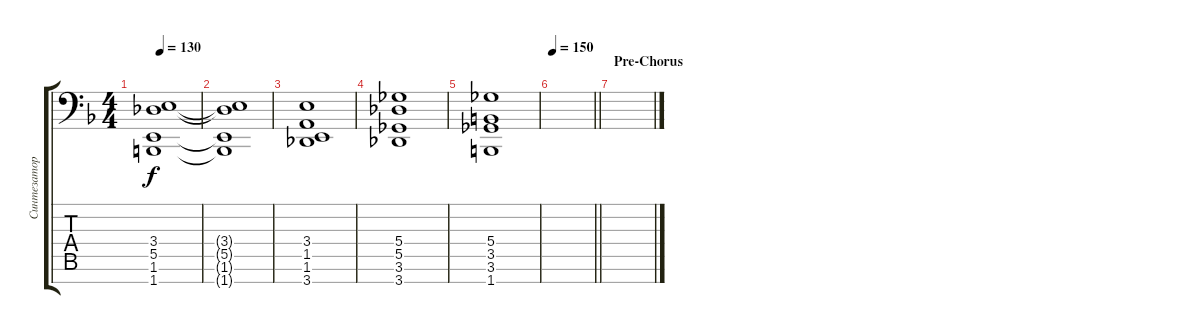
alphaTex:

\track ("Синтезатор" "Синтезатор") {instrument synthstrings1}
\staff {score tabs}
\tuning (Eb4 Bb3 Gb3 Db3 Ab2 Eb2 Bb1) {hide}
\ts (4 4)
\tempo 130
\clef f4
\ks dminor
(3.4 5.5 1.6 1.7).1{dy f} |
(3.4{t} 5.5{t} 1.6{t} 1.7{t}).1 |
(3.4 1.5 1.6 3.7).1 |
(5.4 5.5 3.6 3.7).1 |
(5.4 3.5 3.6 1.7).1 |
\tempo 150
\barLineRight lightlight
|
\section ("" "Pre-Chorus")
